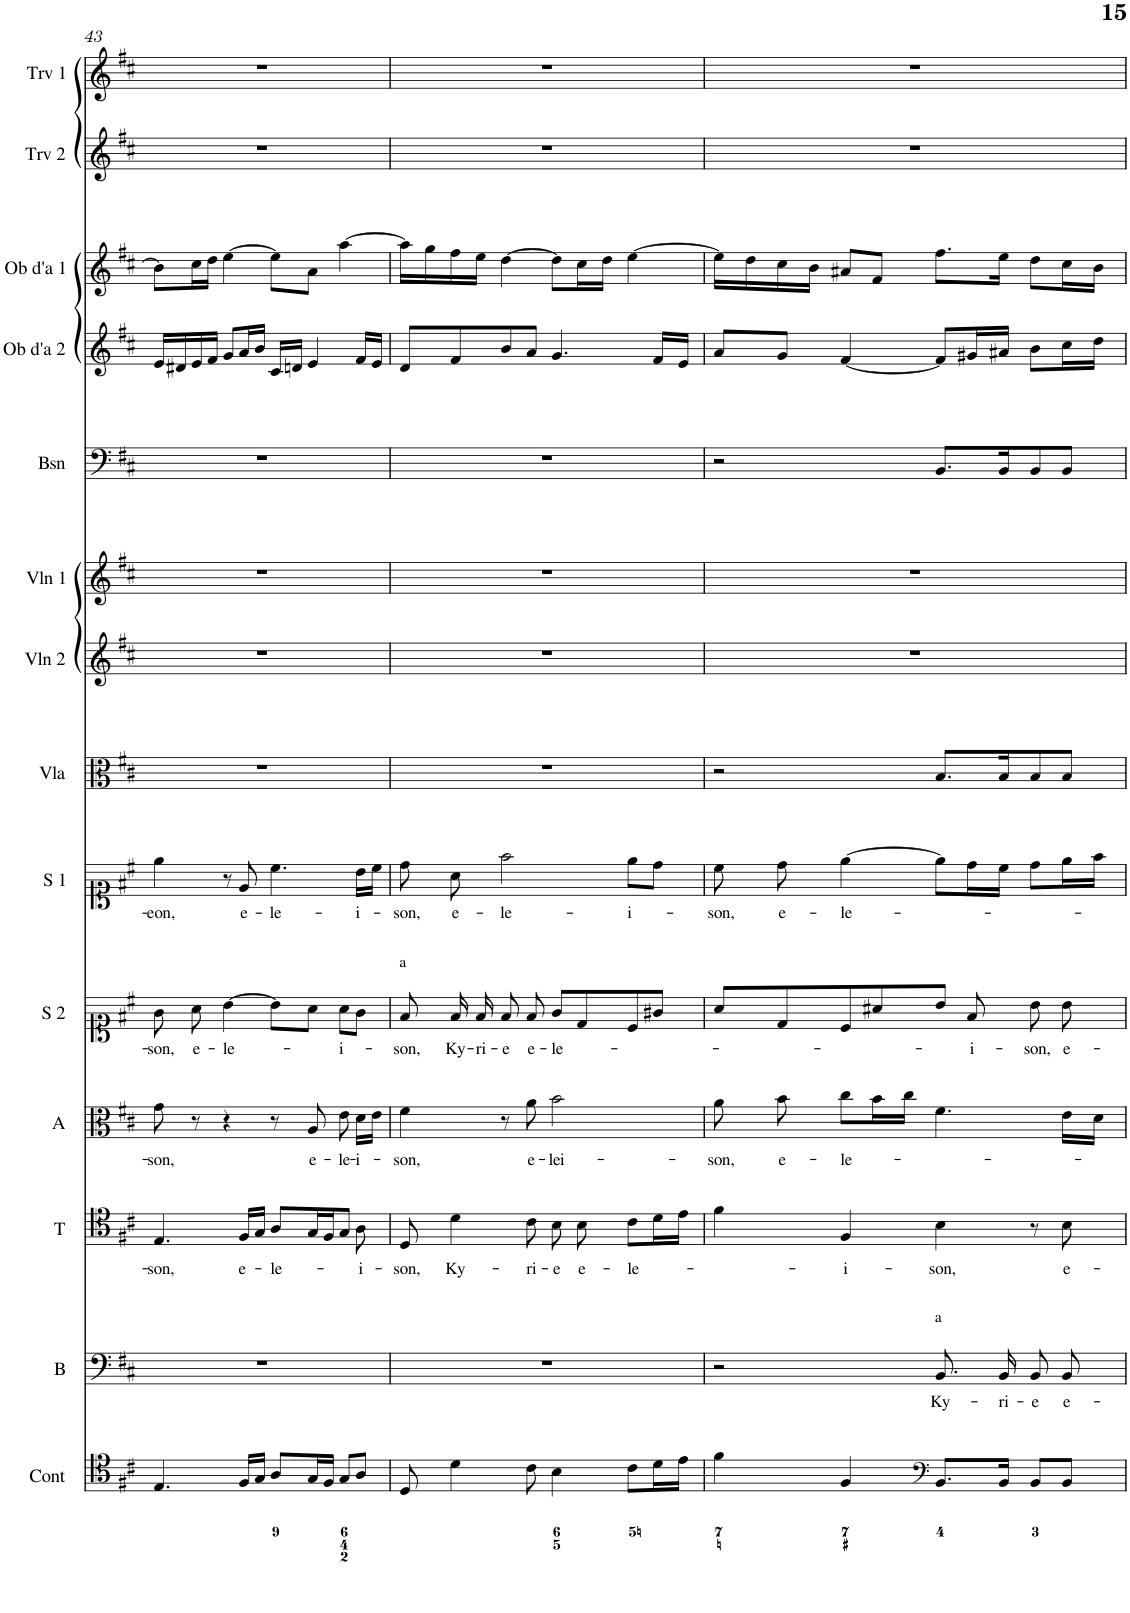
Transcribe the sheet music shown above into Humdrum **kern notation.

**kern	**kern	**text	**kern	**text	**kern	**text	**kern	**text	**kern	**text	**kern	**kern	**kern	**kern	**kern	**kern	**kern	**kern
*part14	*part13	*part13	*part12	*part12	*part11	*part11	*part10	*part10	*part9	*part9	*part8	*part7	*part6	*part5	*part4	*part3	*part2	*part1
*staff14	*staff13	*staff13	*staff12	*staff12	*staff11	*staff11	*staff10	*staff10	*staff9	*staff9	*staff8	*staff7	*staff6	*staff5	*staff4	*staff3	*staff2	*staff1
*I"Continuo	*I"Bass	*	*I"Tenor	*	*I"Alto	*	*I"Soprano 2	*	*I"Soprano 1	*	*I"Viola	*I"Violin 2	*I"Violin 1	*I"Bassoon	*I"Oboe d’amore 2	*I"Oboe d’amore 1	*I"Traverso 2	*I"Traverso 1
*I'Cont	*I'B	*	*I'T	*	*I'A	*	*I'S 2	*	*I'S 1	*	*I'Vla	*I'Vln 2	*I'Vln 1	*I'Bsn	*I'Ob d'a 2	*I'Ob d'a 1	*I'Trv 2	*I'Trv 1
!!LO:PB:g=z
*clefC4	*clefF4	*	*clefC4	*	*clefC3	*	*clefC1	*	*clefC1	*	*clefC3	*clefG2	*clefG2	*clefF4	*clefG2	*clefG2	*clefG2	*clefG2
*k[f#c#]	*k[f#c#]	*	*k[f#c#]	*	*k[f#c#]	*	*k[f#c#]	*	*k[f#c#]	*	*k[f#c#]	*k[f#c#]	*k[f#c#]	*k[f#c#]	*k[f#c#]	*k[f#c#]	*k[f#c#]	*k[f#c#]
*M4/4	*M4/4	*	*M4/4	*	*M4/4	*	*M4/4	*	*M4/4	*	*M4/4	*M4/4	*M4/4	*M4/4	*M4/4	*M4/4	*M4/4	*M4/4
*met(c)	*met(c)	*	*met(c)	*	*met(c)	*	*met(c)	*	*met(c)	*	*met(c)	*met(c)	*met(c)	*met(c)	*met(c)	*met(c)	*met(c)	*met(c)
=43	=43	=43	=43	=43	=43	=43	=43	=43	=43	=43	=43	=43	=43	=43	=43	=43	=43	=43
!	!	!	!	!LO:LY:b	!	!LO:LY:b	!	!LO:LY:b	!	!LO:LY:b	!	!	!	!	!	!	!	!
4.E/	1r	.	4.E/	-son,	8g\	-son,	8g\	-son,	4ee\	-eon,	1r	1r	1r	1r	16e/LL	8b\L]	1r	1r
.	.	.	.	.	.	.	.	.	.	.	.	.	.	.	16d#X/	.	.	.
!	!	!	!	!	!	!	!	!LO:LY:b	!	!	!	!	!	!	!	!	!	!
.	.	.	.	.	8r	.	8a\	e-	.	.	.	.	.	.	16e/	16cc#\L	.	.
.	.	.	.	.	.	.	.	.	.	.	.	.	.	.	16f#/JJ	16dd\JJ	.	.
!	!	!	!	!	!	!	!	!LO:LY:b	!	!	!	!	!	!	!	!	!	!
.	.	.	.	.	4r	.	[4b\	-le-	8r	.	.	.	.	.	8g/L	[4ee\	.	.
!	!	!	!	!LO:LY:b	!	!	!	!	!	!LO:LY:b	!	!	!	!	!	!	!	!
16F#/LL	.	.	16F#/LL	e-	.	.	.	.	8e/	e-	.	.	.	.	16a/L	.	.	.
16G/JJ	.	.	16G/JJ	.	.	.	.	.	.	.	.	.	.	.	16b/JJ	.	.	.
!	!	!	!	!LO:LY:b	!	!	!	!	!	!LO:LY:b	!	!	!	!	!	!	!	!
8A/L	.	.	8A/L	-le-	8r	.	8b\L]	.	4.cc#\	-le-	.	.	.	.	16c#/LL	8ee\L]	.	.
.	.	.	.	.	.	.	.	.	.	.	.	.	.	.	16dn/JJ	.	.	.
!	!	!	!	!	!	!LO:LY:b	!	!	!	!	!	!	!	!	!	!	!	!
16G/L	.	.	16G/L	.	8A/	e-	8a\J	.	.	.	.	.	.	.	4e/	8a\J	.	.
16F#/JJ	.	.	16F#/J	.	.	.	.	.	.	.	.	.	.	.	.	.	.	.
!	!	!	!	!	!	!LO:LY:b	!	!LO:LY:b	!	!	!	!	!	!	!	!	!	!
8G/L	.	.	8G/J	.	8e\	-le-	8a\L	-i-	.	.	.	.	.	.	.	[4aa\	.	.
!	!	!	!	!LO:LY:b	!	!LO:LY:b	!	!	!	!LO:LY:b	!	!	!	!	!	!	!	!
8A/J	.	.	8A\	-i-	16d\LL	-i-	8g\J	.	16b\LL	-i-	.	.	.	.	16f#/LL	.	.	.
.	.	.	.	.	16e\JJ	.	.	.	16cc#\JJ	.	.	.	.	.	16e/JJ	.	.	.
=44	=44	=44	=44	=44	=44	=44	=44	=44	=44	=44	=44	=44	=44	=44	=44	=44	=44	=44
!	!	!	!	!	!	!	!LO:TX:a:t=a	!	!	!	!	!	!	!	!	!	!	!
!	!	!	!	!LO:LY:b	!	!LO:LY:b	!	!LO:LY:b	!	!LO:LY:b	!	!	!	!	!	!	!	!
8D/	1r	.	8D/	-son,	4f#\	-son,	8f#/	-son,	8dd\	-son,	1r	1r	1r	1r	8d/L	16aa\LL]	1r	1r
.	.	.	.	.	.	.	.	.	.	.	.	.	.	.	.	16gg\	.	.
!	!	!	!	!LO:LY:b	!	!	!	!LO:LY:b	!	!LO:LY:b	!	!	!	!	!	!	!	!
4d\	.	.	4d\	Ky-	.	.	16f#/	Ky-	8a\	e-	.	.	.	.	8f#/	16ff#\	.	.
!	!	!	!	!	!	!	!	!LO:LY:b	!	!	!	!	!	!	!	!	!	!
.	.	.	.	.	.	.	16f#/	-ri-	.	.	.	.	.	.	.	16ee\JJ	.	.
!	!	!	!	!	!	!	!	!LO:LY:b	!	!LO:LY:b	!	!	!	!	!	!	!	!
.	.	.	.	.	8r	.	8f#/	-e	2ff#\	-le-	.	.	.	.	8b/	[4dd\	.	.
!	!	!	!	!LO:LY:b	!	!LO:LY:b	!	!LO:LY:b	!	!	!	!	!	!	!	!	!	!
8c#\	.	.	8c#\	ri-	8a\	e-	8f#/	e-	.	.	.	.	.	.	8a/J	.	.	.
!	!	!	!	!LO:LY:b	!	!LO:LY:b	!	!LO:LY:b	!	!	!	!	!	!	!	!	!	!
4B\	.	.	8B\	-e	2b\	-lei-	8g/L	-le-	.	.	.	.	.	.	4.g/	8dd\L]	.	.
!	!	!	!	!LO:LY:b	!	!	!	!	!	!	!	!	!	!	!	!	!	!
.	.	.	8B\	e-	.	.	8d/	.	.	.	.	.	.	.	.	16cc#\L	.	.
.	.	.	.	.	.	.	.	.	.	.	.	.	.	.	.	16dd\JJ	.	.
!	!	!	!	!LO:LY:b	!	!	!	!	!	!LO:LY:b	!	!	!	!	!	!	!	!
8c#\L	.	.	8c#\L	-le-	.	.	8c#/	.	8ee\L	-i-	.	.	.	.	.	[4ee\	.	.
16d\L	.	.	16d\L	.	.	.	8g#X/J	.	8dd\J	.	.	.	.	.	16f#/LL	.	.	.
16e\JJ	.	.	16e\JJ	.	.	.	.	.	.	.	.	.	.	.	16e/JJ	.	.	.
=45	=45	=45	=45	=45	=45	=45	=45	=45	=45	=45	=45	=45	=45	=45	=45	=45	=45	=45
!	!	!	!	!	!	!LO:LY:b	!	!	!	!LO:LY:b	!	!	!	!	!	!	!	!
4f#\	2r	.	4f#\	.	8a\	son,	8a/L	.	8cc#\	-son,	2r	1r	1r	2r	8a/L	16ee\LL]	1r	1r
.	.	.	.	.	.	.	.	.	.	.	.	.	.	.	.	16dd\	.	.
!	!	!	!	!	!	!LO:LY:b	!	!	!	!LO:LY:b	!	!	!	!	!	!	!	!
.	.	.	.	.	8b\	e-	8d/	.	8dd\	e-	.	.	.	.	8g/J	16cc#\	.	.
.	.	.	.	.	.	.	.	.	.	.	.	.	.	.	.	16b\JJ	.	.
!	!	!	!	!LO:LY:b	!	!LO:LY:b	!	!	!	!LO:LY:b	!	!	!	!	!	!	!	!
4F#/	.	.	4F#/	-i-	8cc#\L	-le-	8c#/	.	[4ee\	-le-	.	.	.	.	[4f#/	8a#X/L	.	.
.	.	.	.	.	16b\L	.	8a#X/	.	.	.	.	.	.	.	.	8f#/J	.	.
.	.	.	.	.	16cc#\JJ	.	.	.	.	.	.	.	.	.	.	.	.	.
*clefF4	*	*	*	*	*	*	*	*	*	*	*	*	*	*	*	*	*	*
!	!LO:TX:a:t=a	!	!	!	!	!	!	!	!	!	!	!	!	!	!	!	!	!
!	!	!LO:LY:b	!	!LO:LY:b	!	!	!	!	!	!	!	!	!	!	!	!	!	!
8.BB/L	8.BB/L	Ky-	4B\	-son,	4.f#\	.	8b/J	.	8ee\L]	.	8.B/L	.	.	8.BB/L	8f#/L]	8.ff#\L	.	.
!	!	!	!	!	!	!	!	!LO:LY:b	!	!	!	!	!	!	!	!	!	!
.	.	.	.	.	.	.	8f#/	-i-	16dd\L	.	.	.	.	.	16g#X/L	.	.	.
!	!	!LO:LY:b	!	!	!	!	!	!	!	!	!	!	!	!	!	!	!	!
16BB/Jk	16BB/Jk	-ri-	.	.	.	.	.	.	16cc#\JJ	.	16B/K	.	.	16BB/K	16a#X/JJ	16ee\Jk	.	.
!	!	!LO:LY:b	!	!	!	!	!	!LO:LY:b	!	!	!	!	!	!	!	!	!	!
8BB/L	8BB/L	-e	8r	.	.	.	8b\	-son,	8dd\L	.	8B/	.	.	8BB/	8b\L	8dd\L	.	.
!	!	!LO:LY:b	!	!LO:LY:b	!	!	!	!LO:LY:b	!	!	!	!	!	!	!	!	!	!
8BB/J	8BB/J	e-	8B\	e-	16e\LL	.	8b\	e-	16ee\L	.	8B/J	.	.	8BB/J	16cc#\L	16cc#\L	.	.
.	.	.	.	.	16d\JJ	.	.	.	16ff#\JJ	.	.	.	.	.	16dd\JJ	16b\JJ	.	.
=	=	=	=	=	=	=	=	=	=	=	=	=	=	=	=	=	=	=
*-	*-	*-	*-	*-	*-	*-	*-	*-	*-	*-	*-	*-	*-	*-	*-	*-	*-	*-
